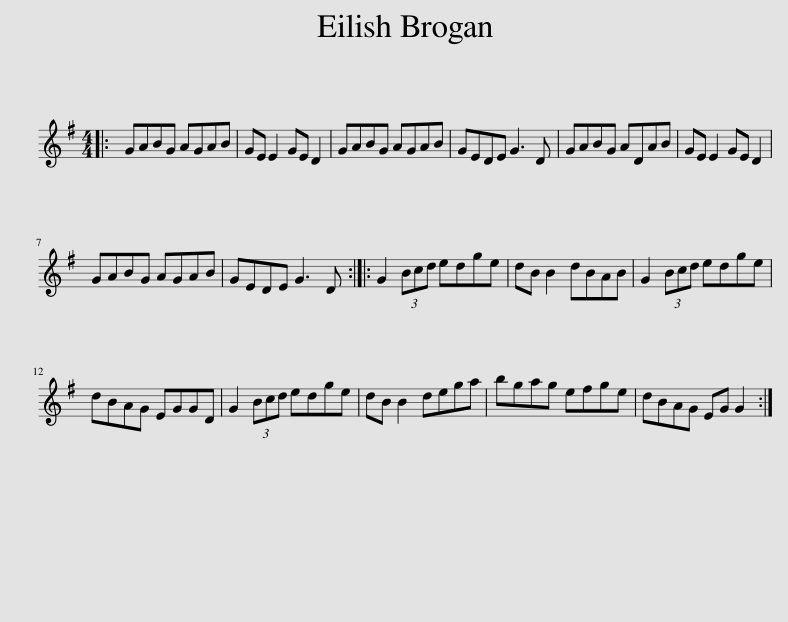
X:1
L:1/8
M:4/4
I:linebreak $
K:G
V:1 treble
V:1
|: GABG AGAB | GE E2 GE D2 | GABG AGAB | GEDE G3 D | GABG ADAB | %5
 GE E2 GE D2 |$ GABG AGAB | GEDE G3 D :: G2 (3Bcd edge | dB B2 dBAB | %10
 G2 (3Bcd edge |$ dBAG EGGD | G2 (3Bcd edge | dB B2 dega | bgag efge | %15
 dBAG EG G2 :| %16
